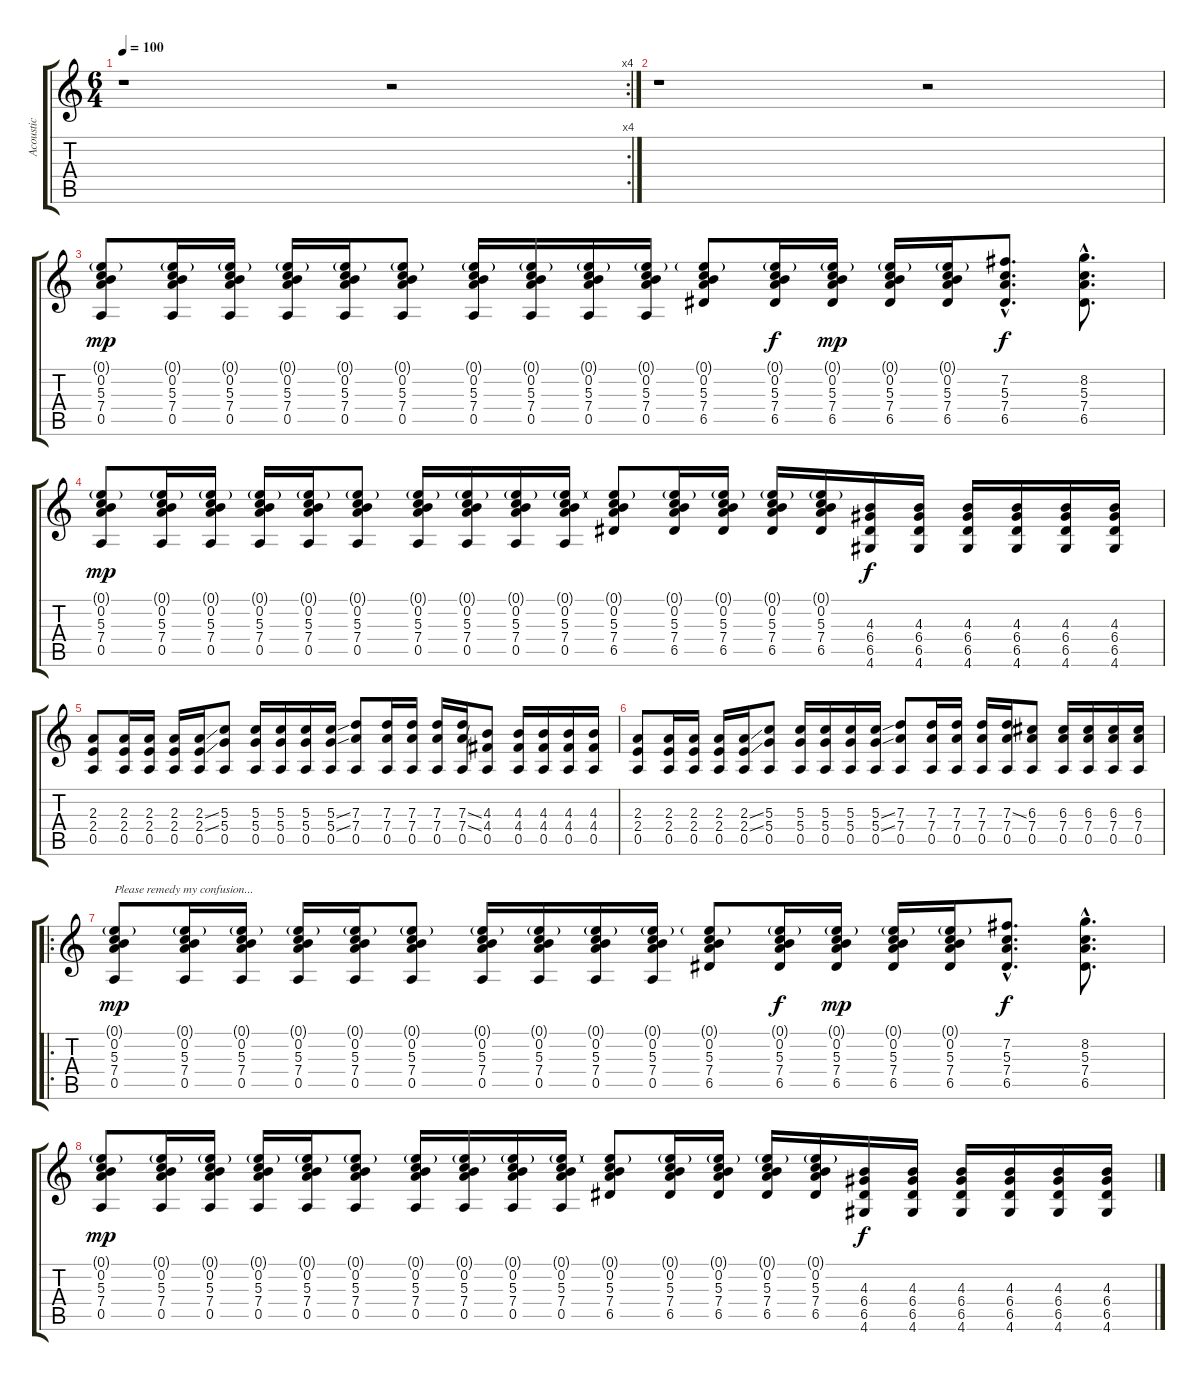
\track ("Acoustic" "Acoustic") {instrument acousticguitarsteel}
\staff {score tabs}
\tuning (E4 B3 G3 D3 A2 E2) {hide}
\rc 4
\ts (6 4)
\tempo 100
\clef g2
\ks c
r.1{dy f} r.2 |
r.1 r.2{volume 0} |
(0.1{g} 0.2 5.3 7.4 0.5).8{dy mp volume 10} (0.1{g} 0.2 5.3 7.4 0.5).16 (0.1{g} 0.2 5.3 7.4 0.5).16 (0.1{g} 0.2 5.3 7.4 0.5).16 (0.1{g} 0.2 5.3 7.4 0.5).16 (0.1{g} 0.2 5.3 7.4 0.5).8 (0.1{g} 0.2 5.3 7.4 0.5).16 (0.1{g} 0.2 5.3 7.4 0.5).16 (0.1{g} 0.2 5.3 7.4 0.5).16 (0.1{g} 0.2 5.3 7.4 0.5).16 (0.1{g} 0.2 5.3 7.4 6.5).8 (0.1{g} 0.2 5.3 7.4 6.5).16{dy f} (0.1{g} 0.2 5.3 7.4 6.5).16{dy mp} (0.1{g} 0.2 5.3 7.4 6.5).16 (0.1{g} 0.2 5.3 7.4 6.5).16 (7.2{hac} 5.3{hac} 7.4{hac} 6.5{hac}).8{d dy f} (8.2{hac} 5.3{hac} 7.4{hac} 6.5{hac}).8{d} |
(0.1{g} 0.2 5.3 7.4 0.5).8{dy mp} (0.1{g} 0.2 5.3 7.4 0.5).16 (0.1{g} 0.2 5.3 7.4 0.5).16 (0.1{g} 0.2 5.3 7.4 0.5).16 (0.1{g} 0.2 5.3 7.4 0.5).16 (0.1{g} 0.2 5.3 7.4 0.5).8 (0.1{g} 0.2 5.3 7.4 0.5).16 (0.1{g} 0.2 5.3 7.4 0.5).16 (0.1{g} 0.2 5.3 7.4 0.5).16 (0.1{g} 0.2 5.3 7.4 0.5).16 (0.1{g} 0.2 5.3 7.4 6.5).8 (0.1{g} 0.2 5.3 7.4 6.5).16 (0.1{g} 0.2 5.3 7.4 6.5).16 (0.1{g} 0.2 5.3 7.4 6.5).16 (0.1{g} 0.2 5.3 7.4 6.5).16 (4.3 6.4 6.5 4.6).16{dy f} (4.3 6.4 6.5 4.6).16 (4.3 6.4 6.5 4.6).16 (4.3 6.4 6.5 4.6).16 (4.3 6.4 6.5 4.6).16 (4.3 6.4 6.5 4.6).16 |
(2.3 2.4 0.5).8 (2.3 2.4 0.5).16 (2.3 2.4 0.5).16 (2.3 2.4 0.5).16 (2.3{ss} 2.4{ss} 0.5).16 (5.3 5.4 0.5).8 (5.3 5.4 0.5).16 (5.3 5.4 0.5).16 (5.3 5.4 0.5).16 (5.3{ss} 5.4{ss} 0.5).16 (7.3 7.4 0.5).8 (7.3 7.4 0.5).16 (7.3 7.4 0.5).16 (7.3 7.4 0.5).16 (7.3{ss} 7.4{ss} 0.5).16 (4.3 4.4 0.5).8 (4.3 4.4 0.5).16 (4.3 4.4 0.5).16 (4.3 4.4 0.5).16 (4.3 4.4 0.5).16 |
(2.3 2.4 0.5).8 (2.3 2.4 0.5).16 (2.3 2.4 0.5).16 (2.3 2.4 0.5).16 (2.3{ss} 2.4{ss} 0.5).16 (5.3 5.4 0.5).8 (5.3 5.4 0.5).16 (5.3 5.4 0.5).16 (5.3 5.4 0.5).16 (5.3{ss} 5.4{ss} 0.5).16 (7.3 7.4 0.5).8 (7.3 7.4 0.5).16 (7.3 7.4 0.5).16 (7.3 7.4 0.5).16 (7.3{ss} 7.4 0.5).16 (6.3 7.4 0.5).8 (6.3 7.4 0.5).16 (6.3 7.4 0.5).16 (6.3 7.4 0.5).16 (6.3 7.4 0.5).16 |
\ro
(0.1{g} 0.2 5.3 7.4 0.5).8{txt "Please remedy my confusion..." dy mp} (0.1{g} 0.2 5.3 7.4 0.5).16 (0.1{g} 0.2 5.3 7.4 0.5).16 (0.1{g} 0.2 5.3 7.4 0.5).16 (0.1{g} 0.2 5.3 7.4 0.5).16 (0.1{g} 0.2 5.3 7.4 0.5).8 (0.1{g} 0.2 5.3 7.4 0.5).16 (0.1{g} 0.2 5.3 7.4 0.5).16 (0.1{g} 0.2 5.3 7.4 0.5).16 (0.1{g} 0.2 5.3 7.4 0.5).16 (0.1{g} 0.2 5.3 7.4 6.5).8 (0.1{g} 0.2 5.3 7.4 6.5).16{dy f} (0.1{g} 0.2 5.3 7.4 6.5).16{dy mp} (0.1{g} 0.2 5.3 7.4 6.5).16 (0.1{g} 0.2 5.3 7.4 6.5).16 (7.2{hac} 5.3{hac} 7.4{hac} 6.5{hac}).8{d dy f} (8.2{hac} 5.3{hac} 7.4{hac} 6.5{hac}).8{d} |
(0.1{g} 0.2 5.3 7.4 0.5).8{dy mp} (0.1{g} 0.2 5.3 7.4 0.5).16 (0.1{g} 0.2 5.3 7.4 0.5).16 (0.1{g} 0.2 5.3 7.4 0.5).16 (0.1{g} 0.2 5.3 7.4 0.5).16 (0.1{g} 0.2 5.3 7.4 0.5).8 (0.1{g} 0.2 5.3 7.4 0.5).16 (0.1{g} 0.2 5.3 7.4 0.5).16 (0.1{g} 0.2 5.3 7.4 0.5).16 (0.1{g} 0.2 5.3 7.4 0.5).16 (0.1{g} 0.2 5.3 7.4 6.5).8 (0.1{g} 0.2 5.3 7.4 6.5).16 (0.1{g} 0.2 5.3 7.4 6.5).16 (0.1{g} 0.2 5.3 7.4 6.5).16 (0.1{g} 0.2 5.3 7.4 6.5).16 (4.3 6.4 6.5 4.6).16{dy f} (4.3 6.4 6.5 4.6).16 (4.3 6.4 6.5 4.6).16 (4.3 6.4 6.5 4.6).16 (4.3 6.4 6.5 4.6).16 (4.3 6.4 6.5 4.6).16
